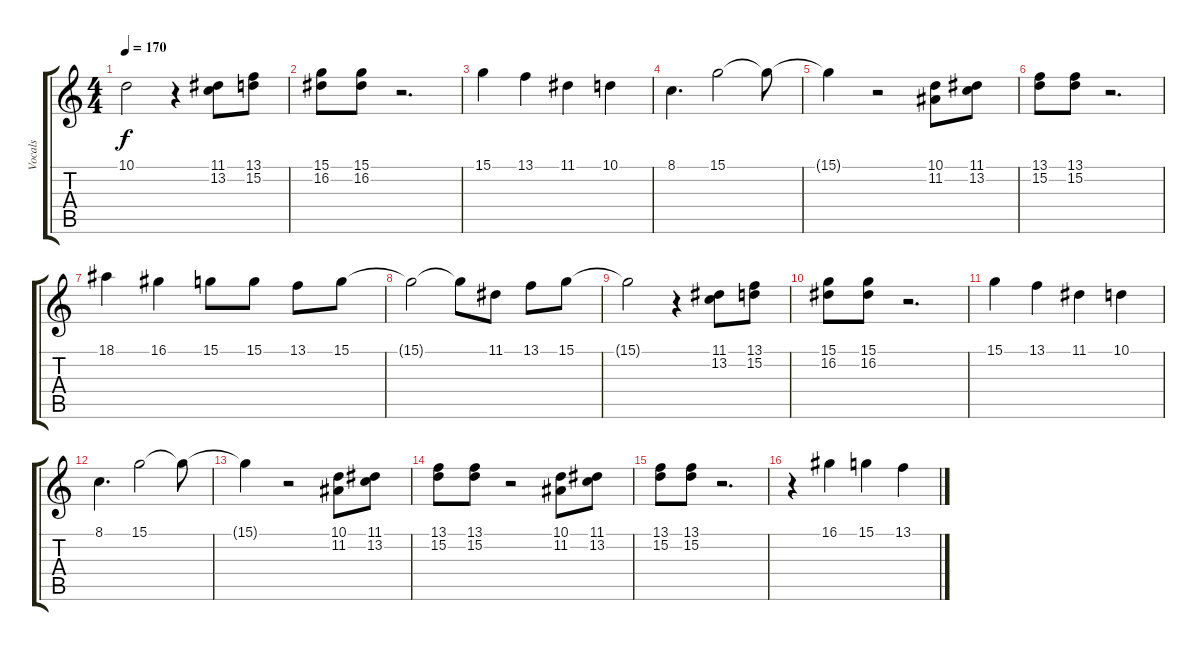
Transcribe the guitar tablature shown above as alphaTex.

\track ("Vocals" "Vocals") {instrument lead6voice}
\staff {score tabs}
\tuning (E4 B3 G3 D3 A2 E2) {hide}
\ts (4 4)
\tempo 170
\clef g2
\ks c
10.1{t}.2{dy f} r.4 (11.1 13.2).8 (13.1 15.2).8 |
(15.1 16.2).8 (15.1 16.2).8 r.2{d} |
15.1.4 13.1.4 11.1.4 10.1.4 |
8.1.4{d} 15.1.2 15.1{t}.8 |
15.1{t}.4 r.2 (10.1 11.2).8 (11.1 13.2).8 |
(13.1 15.2).8 (13.1 15.2).8 r.2{d} |
18.1.4 16.1.4 15.1.8 15.1.8 13.1.8 15.1.8 |
15.1{t}.2 15.1{t}.8 11.1.8 13.1.8 15.1.8 |
15.1{t}.2 r.4 (11.1 13.2).8 (13.1 15.2).8 |
(15.1 16.2).8 (15.1 16.2).8 r.2{d} |
15.1.4 13.1.4 11.1.4 10.1.4 |
8.1.4{d} 15.1.2 15.1{t}.8 |
15.1{t}.4 r.2 (10.1 11.2).8 (11.1 13.2).8 |
(13.1 15.2).8 (13.1 15.2).8 r.2 (10.1 11.2).8 (11.1 13.2).8 |
(13.1 15.2).8 (13.1 15.2).8 r.2{d} |
r.4 16.1.4 15.1.4 13.1.4
